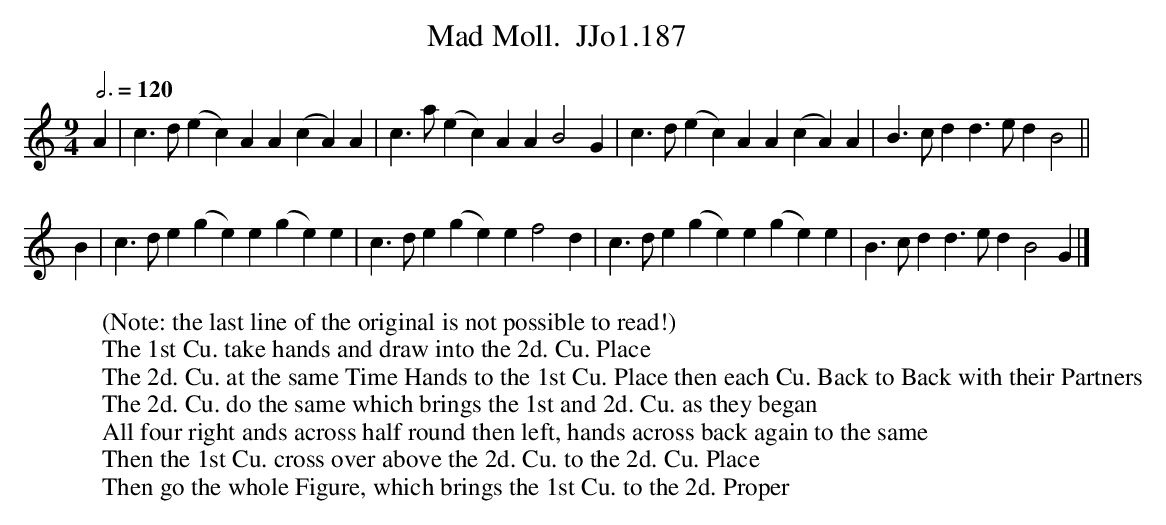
X:1
T:Mad Moll.  JJo1.187
M:9/4
L:1/4
Q:3/4=120
K:AM
A | c>d(ec)AA(cA)A | c>a(ec)AA B2G | c>d(ec)AA(cA)A | B>cd d>ed B2 ||
B |c>de (ge)e (ge)e | c>de (ge) e f2d | c>de (ge)e (ge)e | B>cd d>ed B2G |]
W:(Note: the last line of the original is not possible to read!)
W:The 1st Cu. take hands and draw into the 2d. Cu. Place
W:The 2d. Cu. at the same Time Hands to the 1st Cu. Place then each Cu. Back to Back with their Partners
W:The 2d. Cu. do the same which brings the 1st and 2d. Cu. as they began
W:All four right ands across half round then left, hands across back again to the same
W:Then the 1st Cu. cross over above the 2d. Cu. to the 2d. Cu. Place
W:Then go the whole Figure, which brings the 1st Cu. to the 2d. Proper
